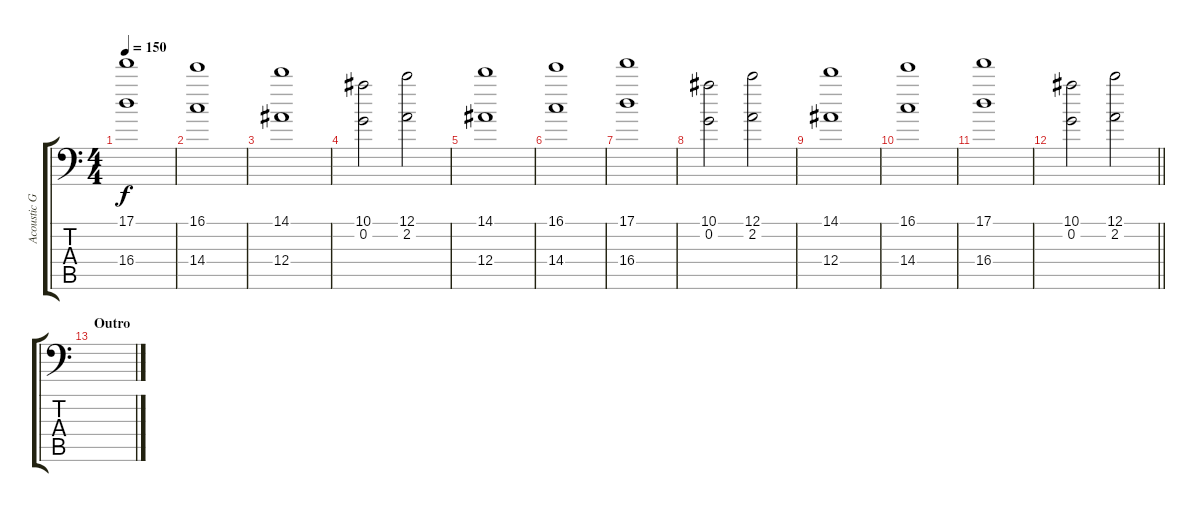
\track ("Acoustic Guitar and Strings" "Acoustic G") {instrument acousticguitarsteel}
\staff {score tabs}
\tuning (C4 G3 Eb3 Bb2 F2 Bb1) {hide}
\ts (4 4)
\tempo 150
\clef f4
\ks c
(17.1 16.4).1{dy f} |
(16.1 14.4).1 |
(14.1 12.4).1 |
(10.1 0.2).2 (12.1 2.2).2 |
(14.1 12.4).1 |
(16.1 14.4).1 |
(17.1 16.4).1 |
(10.1 0.2).2 (12.1 2.2).2 |
(14.1 12.4).1 |
(16.1 14.4).1 |
(17.1 16.4).1 |
\barLineRight lightlight
(10.1 0.2).2 (12.1 2.2).2 |
\section ("" "Outro")
